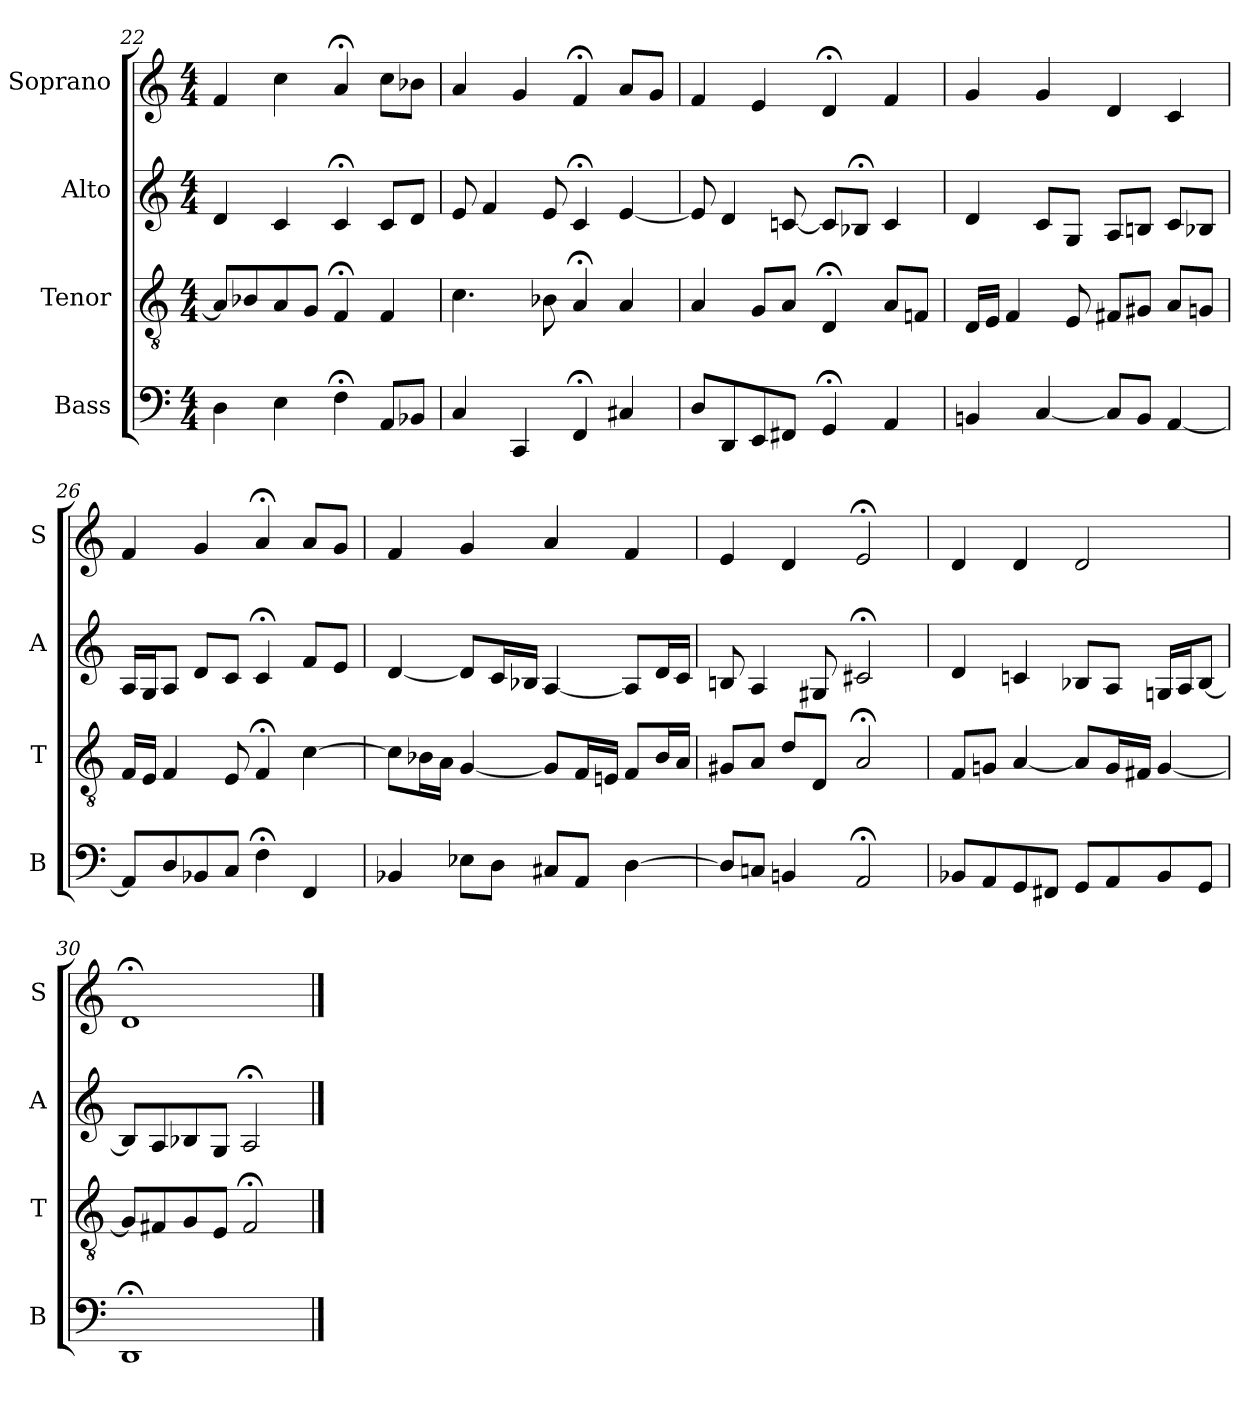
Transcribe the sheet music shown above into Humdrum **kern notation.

**kern	**kern	**kern	**kern
*part4	*part3	*part2	*part1
*staff4	*staff3	*staff2	*staff1
*I"Bass	*I"Tenor	*I"Alto	*I"Soprano
*I'B	*I'T	*I'A	*I'S
*clefF4	*clefGv2	*clefG2	*clefG2
*k[]	*k[]	*k[]	*k[]
*D:dor	*D:dor	*D:dor	*D:dor
*M4/4	*M4/4	*M4/4	*M4/4
=22	=22	=22	=22
4D	8AL]	4d	4f
.	8B-X	.	.
4E	8A	4c	4cc
.	8GJ	.	.
4F;<	4F;<	4c;<	4a;<
8AAL	4F	8cL	8ccL
8BB-XJ	.	8dJ	8b-XJ
=23	=23	=23	=23
4C	4.c	8e	4a
.	.	4f	.
4CC	.	.	4g
.	8B-X	8e	.
4FF;<	4A;<	4c;<	4f;<
4C#X	4A	[4e	8aL
.	.	.	8gJ
=24	=24	=24	=24
8DL	4A	8e]	4f
8DD	.	4d	.
8EE	8GL	.	4e
8FF#XJ	8AJ	[8cn	.
4GG;<	4D;<	8cL]	4d;<
.	.	8B-X;<J	.
4AA	8AL	4c	4f
.	8FnJ	.	.
=25	=25	=25	=25
4BBn	16DLL	4d	4g
.	16EJJ	.	.
.	4F	.	.
[4C	.	8cL	4g
.	8E	8GJ	.
8CL]	8F#XL	8AL	4d
8BBJ	8G#XJ	8BnJ	.
[4AA	8AL	8cL	4c
.	8GnJ	8B-XJ	.
=26	=26	=26	=26
8AAL]	16FLL	16ALL	4f
.	16EJJ	16GJ	.
8D	4F	8AJ	.
8BB-X	.	8dL	4g
8CJ	8E	8cJ	.
4F;<	4F;<	4c;<	4a;<
4FF	[4c	8fL	8aL
.	.	8eJ	8gJ
=27	=27	=27	=27
4BB-X	8cL]	[4d	4f
.	16B-XL	.	.
.	16AJJ	.	.
8E-XL	[4G	8dL]	4g
8DJ	.	16cL	.
.	.	16B-XJJ	.
8C#XL	8GL]	[4A	4a
8AAJ	16FL	.	.
.	16EnJJ	.	.
[4D	8FL	8AL]	4f
.	16B-L	16dL	.
.	16AJJ	16cJJ	.
=28	=28	=28	=28
8DL]	8G#XL	8Bn	4e
8CnJ	8AJ	4A	.
4BBn	8dL	.	4d
.	8DJ	8G#X	.
2AA;<	2A;<	2c#X;<	2e;<
=29	=29	=29	=29
8BB-XL	8FL	4d	4d
8AA	8GnJ	.	.
8GG	[4A	4cn	4d
8FF#XJ	.	.	.
8GGL	8AL]	8B-XL	2d
8AA	16GL	8AJ	.
.	16F#XJJ	.	.
8BB-	[4G	16GnLL	.
.	.	16AJ	.
8GGJ	.	[8B-J	.
=30	=30	=30	=30
1DD;<	8GL]	8B-L]	1d;<
.	8F#X	8A	.
.	8G	8B-X	.
.	8EJ	8GJ	.
.	2F#;<	2A;<	.
==	==	==	==
*-	*-	*-	*-
